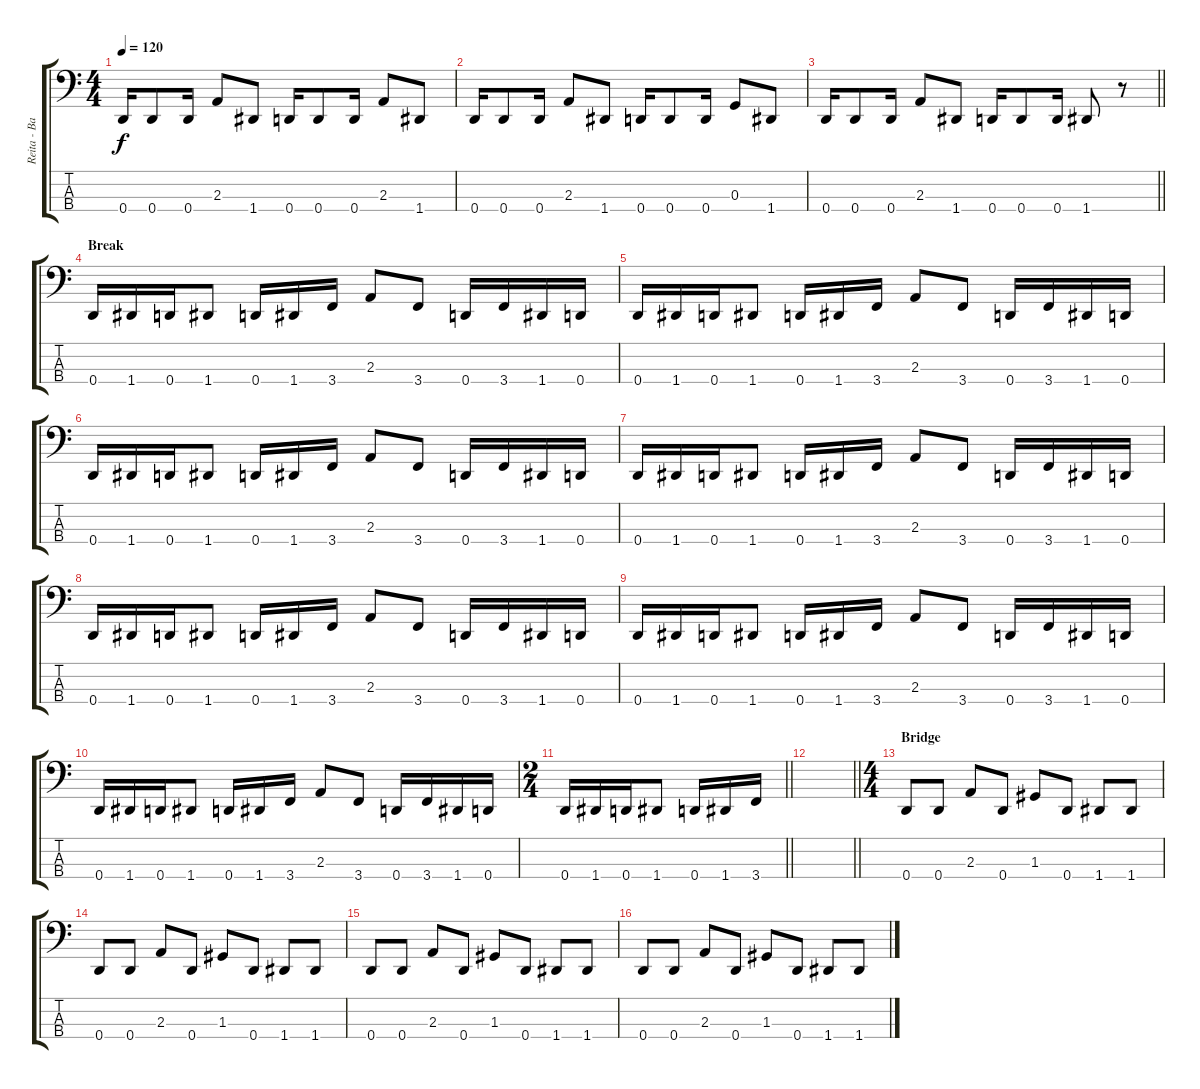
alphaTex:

\track ("Reita - Bass " "Reita - Ba") {instrument electricbasspick}
\staff {score tabs}
\tuning (F2 C2 G1 D1) {hide}
\ts (4 4)
\tempo 120
\clef f4
\ks c
0.4.16{dy f} 0.4.8 0.4.16 2.3.8 1.4.8 0.4.16 0.4.8 0.4.16 2.3.8 1.4.8 |
0.4.16 0.4.8 0.4.16 2.3.8 1.4.8 0.4.16 0.4.8 0.4.16 0.3.8 1.4.8 |
\barLineRight lightlight
0.4.16 0.4.8 0.4.16 2.3.8 1.4.8 0.4.16 0.4.8 0.4.16 1.4.8 r.8 |
\section ("" "Break")
0.4.16 1.4.16 0.4.16 1.4.8 0.4.16 1.4.16 3.4.16 2.3.8 3.4.8 0.4.16 3.4.16 1.4.16 0.4.16 |
0.4.16 1.4.16 0.4.16 1.4.8 0.4.16 1.4.16 3.4.16 2.3.8 3.4.8 0.4.16 3.4.16 1.4.16 0.4.16 |
0.4.16 1.4.16 0.4.16 1.4.8 0.4.16 1.4.16 3.4.16 2.3.8 3.4.8 0.4.16 3.4.16 1.4.16 0.4.16 |
0.4.16 1.4.16 0.4.16 1.4.8 0.4.16 1.4.16 3.4.16 2.3.8 3.4.8 0.4.16 3.4.16 1.4.16 0.4.16 |
0.4.16 1.4.16 0.4.16 1.4.8 0.4.16 1.4.16 3.4.16 2.3.8 3.4.8 0.4.16 3.4.16 1.4.16 0.4.16 |
0.4.16 1.4.16 0.4.16 1.4.8 0.4.16 1.4.16 3.4.16 2.3.8 3.4.8 0.4.16 3.4.16 1.4.16 0.4.16 |
0.4.16 1.4.16 0.4.16 1.4.8 0.4.16 1.4.16 3.4.16 2.3.8 3.4.8 0.4.16 3.4.16 1.4.16 0.4.16 |
\ts (2 4)
\barLineRight lightlight
0.4.16 1.4.16 0.4.16 1.4.8 0.4.16 1.4.16 3.4.16 |
\barLineRight lightlight
|
\ts (4 4)
\section ("" "Bridge")
0.4.8 0.4.8 2.3.8 0.4.8 1.3.8 0.4.8 1.4.8 1.4.8 |
0.4.8 0.4.8 2.3.8 0.4.8 1.3.8 0.4.8 1.4.8 1.4.8 |
0.4.8 0.4.8 2.3.8 0.4.8 1.3.8 0.4.8 1.4.8 1.4.8 |
0.4.8 0.4.8 2.3.8 0.4.8 1.3.8 0.4.8 1.4.8 1.4.8
